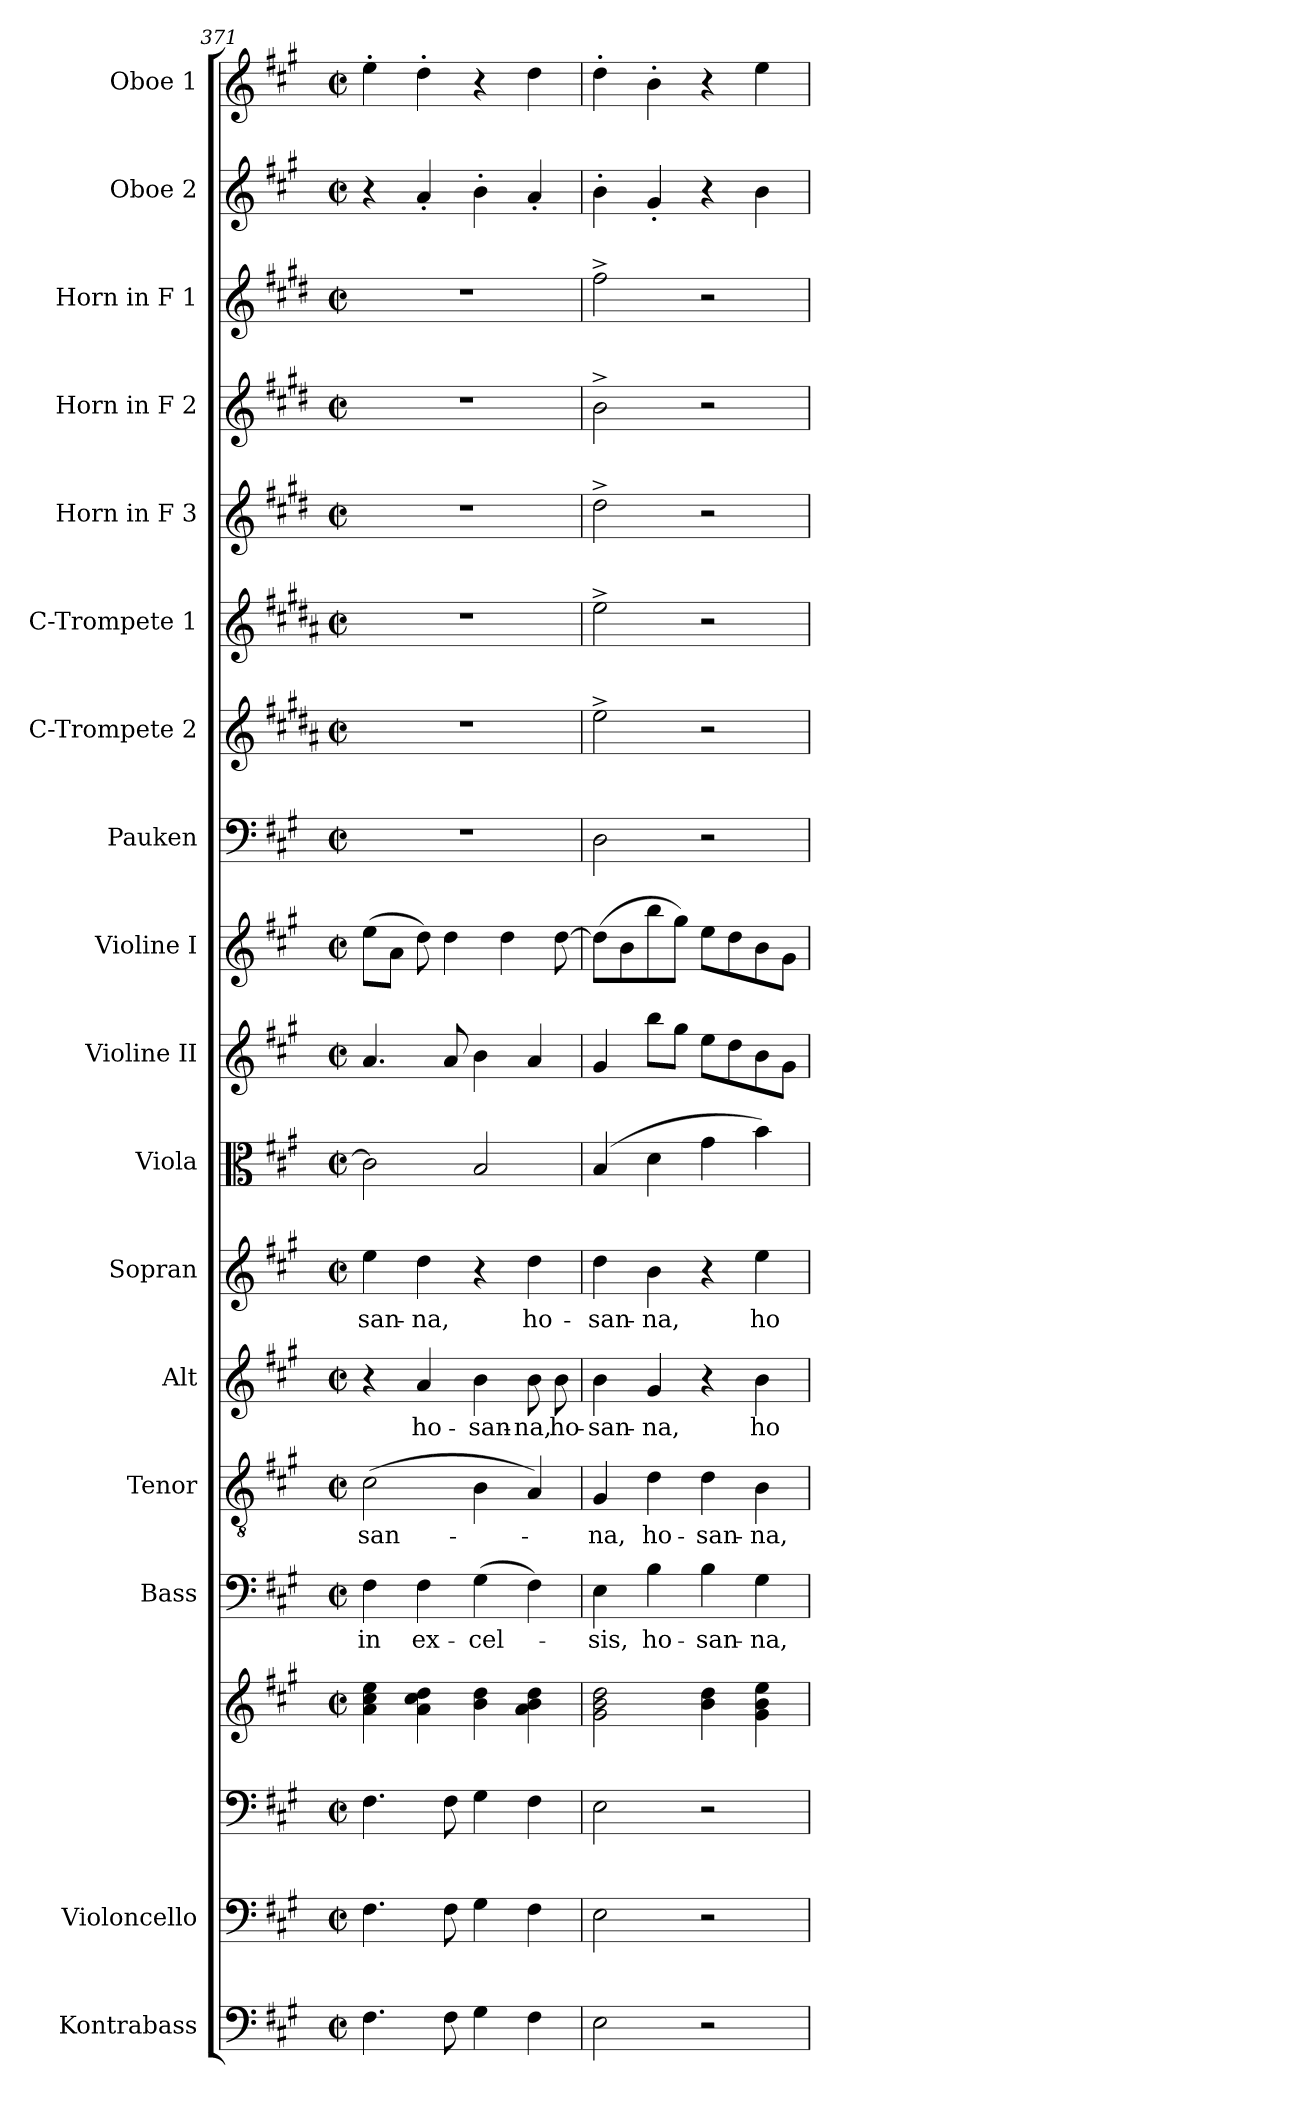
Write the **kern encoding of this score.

**kern	**kern	**kern	**kern	**kern	**text	**kern	**text	**kern	**text	**kern	**text	**kern	**kern	**kern	**kern	**kern	**kern	**kern	**kern	**kern	**kern	**kern
*part18	*part17	*part16	*part16	*part15	*part15	*part14	*part14	*part13	*part13	*part12	*part12	*part11	*part10	*part9	*part8	*part7	*part6	*part5	*part4	*part3	*part2	*part1
*staff19	*staff18	*staff17	*staff16	*staff15	*staff15	*staff14	*staff14	*staff13	*staff13	*staff12	*staff12	*staff11	*staff10	*staff9	*staff8	*staff7	*staff6	*staff5	*staff4	*staff3	*staff2	*staff1
*I"Kontrabass	*I"Violoncello	*	*	*I"Bass	*	*I"Tenor	*	*I"Alt	*	*I"Sopran	*	*I"Viola	*I"Violine II	*I"Violine I	*I"Pauken	*I"C-Trompete 2	*I"C-Trompete 1	*I"Horn in F 3	*I"Horn in F 2	*I"Horn in F 1	*I"Oboe 2	*I"Oboe 1
*I'Kb.	*I'Vc.	*	*	*I'B.	*	*I'T.	*	*I'A.	*	*I'S.	*	*I'Vla.	*I'Vl. II	*I'Vl. I	*I'Pk.	*I'C Trp. 2	*I'C Trp. 1	*	*	*	*I'Ob. 2	*I'Ob. 1
*clefF4	*clefF4	*clefF4	*clefG2	*clefF4	*	*clefGv2	*	*clefG2	*	*clefG2	*	*clefC3	*clefG2	*clefG2	*clefF4	*clefG2	*clefG2	*clefG2	*clefG2	*clefG2	*clefG2	*clefG2
*ITrd7c12	*	*	*	*	*	*	*	*	*	*	*	*	*	*	*	*ITrd1c2	*ITrd1c2	*ITrd4c7	*ITrd4c7	*ITrd4c7	*	*
*k[f#c#g#]	*k[f#c#g#]	*k[f#c#g#]	*k[f#c#g#]	*k[f#c#g#]	*	*k[f#c#g#]	*	*k[f#c#g#]	*	*k[f#c#g#]	*	*k[f#c#g#]	*k[f#c#g#]	*k[f#c#g#]	*k[f#c#g#]	*k[f#c#g#]	*k[f#c#g#]	*k[f#c#g#]	*k[f#c#g#]	*k[f#c#g#]	*k[f#c#g#]	*k[f#c#g#]
*A:	*A:	*A:	*A:	*A:	*	*A:	*	*A:	*	*A:	*	*A:	*A:	*A:	*A:	*A:	*A:	*A:	*A:	*A:	*A:	*A:
*M2/2	*M2/2	*M2/2	*M2/2	*M2/2	*	*M2/2	*	*M2/2	*	*M2/2	*	*M2/2	*M2/2	*M2/2	*M2/2	*M2/2	*M2/2	*M2/2	*M2/2	*M2/2	*M2/2	*M2/2
*met(c|)	*met(c|)	*met(c|)	*met(c|)	*met(c|)	*	*met(c|)	*	*met(c|)	*	*met(c|)	*	*met(c|)	*met(c|)	*met(c|)	*met(c|)	*met(c|)	*met(c|)	*met(c|)	*met(c|)	*met(c|)	*met(c|)	*met(c|)
=371	=371	=371	=371	=371	=371	=371	=371	=371	=371	=371	=371	=371	=371	=371	=371	=371	=371	=371	=371	=371	=371	=371
!	!	!	!	!	!LO:LY:b	!	!LO:LY:b	!	!	!	!LO:LY:b	!	!	!	!	!	!	!	!	!	!	!
4.FF#\	4.F#\	4.F#\	4a\ 4cc#\ 4ee\	4F#\	in	(>2c#\	-san-	4r	.	4ee\	-san-	2c#\]	4.a/	(>8ee\L	1r	1r	1r	1r	1r	1r	4r	4ee'>\
.	.	.	.	.	.	.	.	.	.	.	.	.	.	8a\J	.	.	.	.	.	.	.	.
!	!	!	!	!	!LO:LY:b	!	!	!	!LO:LY:b	!	!LO:LY:b	!	!	!	!	!	!	!	!	!	!	!
.	.	.	4a\ 4cc#\ 4dd\	4F#\	ex-	.	.	4a/	ho-	4dd\	-na,	.	.	8dd\)	.	.	.	.	.	.	4a'</	4dd'>\
8FF#\	8F#\	8F#\	.	.	.	.	.	.	.	.	.	.	8a/	4dd\	.	.	.	.	.	.	.	.
!	!	!	!	!	!LO:LY:b	!	!	!	!LO:LY:b	!	!	!	!	!	!	!	!	!	!	!	!	!
4GG#\	4G#\	4G#\	4b\ 4dd\	(>4G#\	-cel-	4B\	.	4b\	-san-	4r	.	2B/	4b\	.	.	.	.	.	.	.	4b'>\	4r
.	.	.	.	.	.	.	.	.	.	.	.	.	.	4dd\	.	.	.	.	.	.	.	.
!	!	!	!	!	!	!	!	!	!LO:LY:b	!	!LO:LY:b	!	!	!	!	!	!	!	!	!	!	!
4FF#\	4F#\	4F#\	4a\ 4b\ 4dd\	4F#\)	.	4A/)	.	8b\	-na,	4dd\	ho-	.	4a/	.	.	.	.	.	.	.	4a'</	4dd\
!	!	!	!	!	!	!	!	!	!LO:LY:b	!	!	!	!	!	!	!	!	!	!	!	!	!
.	.	.	.	.	.	.	.	8b\	ho-	.	.	.	.	[8dd\	.	.	.	.	.	.	.	.
=372	=372	=372	=372	=372	=372	=372	=372	=372	=372	=372	=372	=372	=372	=372	=372	=372	=372	=372	=372	=372	=372	=372
!	!	!	!	!	!LO:LY:b	!	!LO:LY:b	!	!LO:LY:b	!	!LO:LY:b	!	!	!	!	!	!	!	!	!	!	!
2EE\	2E\	2E\	2g#\ 2b\ 2dd\	4E\	-sis,	4G#/	-na,	4b\	-san-	4dd\	-san-	(4B/	4g#/	(>8dd\L]	2D\	2dd^>\	2dd^>\	2g#^>\	2e^>\	2b^>\	4b'>\	4dd'>\
.	.	.	.	.	.	.	.	.	.	.	.	.	.	8b\	.	.	.	.	.	.	.	.
!	!	!	!	!	!LO:LY:b	!	!LO:LY:b	!	!LO:LY:b	!	!LO:LY:b	!	!	!	!	!	!	!	!	!	!	!
.	.	.	.	4B\	ho-	4d\	ho-	4g#/	-na,	4b\	-na,	4d\	8bb\L	8bb\	.	.	.	.	.	.	4g#'</	4b'>\
.	.	.	.	.	.	.	.	.	.	.	.	.	8gg#\J	8gg#\J)	.	.	.	.	.	.	.	.
!	!	!	!	!	!LO:LY:b	!	!LO:LY:b	!	!	!	!	!	!	!	!	!	!	!	!	!	!	!
2r	2r	2r	4b\ 4dd\	4B\	-san-	4d\	-san-	4r	.	4r	.	4g#\	8ee\L	8ee\L	2r	2r	2r	2r	2r	2r	4r	4r
.	.	.	.	.	.	.	.	.	.	.	.	.	8dd\	8dd\	.	.	.	.	.	.	.	.
!	!	!	!	!	!LO:LY:b	!	!LO:LY:b	!	!LO:LY:b	!	!LO:LY:b	!	!	!	!	!	!	!	!	!	!	!
.	.	.	4g#\ 4b\ 4ee\	4G#\	-na,	4B\	-na,	4b\	ho-	4ee\	ho-	4b\)	8b\	8b\	.	.	.	.	.	.	4b\	4ee\
.	.	.	.	.	.	.	.	.	.	.	.	.	8g#\J	8g#\J	.	.	.	.	.	.	.	.
=	=	=	=	=	=	=	=	=	=	=	=	=	=	=	=	=	=	=	=	=	=	=
*-	*-	*-	*-	*-	*-	*-	*-	*-	*-	*-	*-	*-	*-	*-	*-	*-	*-	*-	*-	*-	*-	*-
